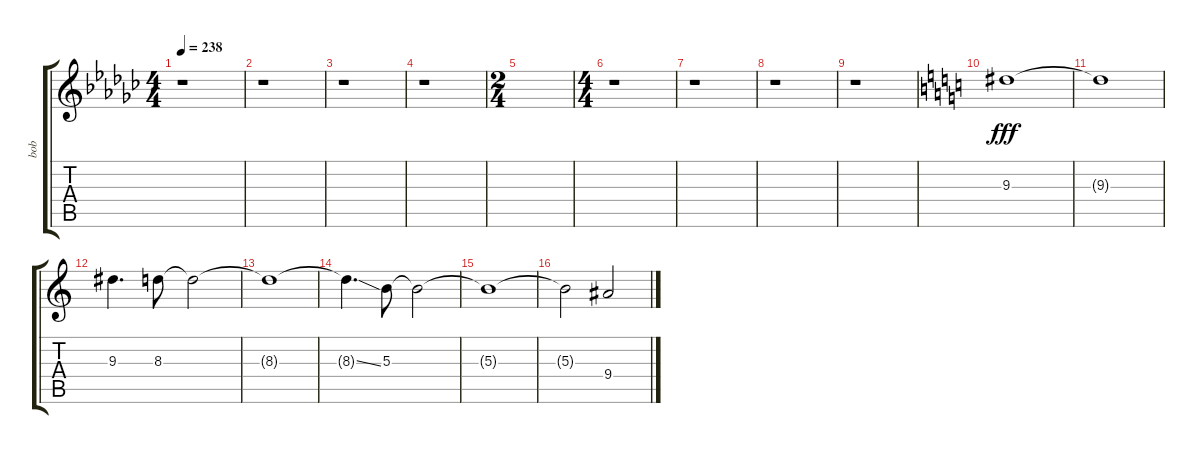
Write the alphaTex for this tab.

\track ("bob" "bob") {instrument distortionguitar}
\staff {score tabs}
\tuning (Eb4 Bb3 Gb3 Db3 Ab2 Db2) {hide}
\ts (4 4)
\tempo 238
\clef g2
\ks gb
r.1{dy f} |
r.1 |
r.1 |
r.1 |
\ts (2 4)
|
\ts (4 4)
r.1 |
r.1 |
r.1 |
r.1 |
\ks c
9.3.1{dy fff} |
9.3{t}.1 |
9.3.4{d} 8.3.8 8.3{t}.2 |
8.3{t}.1 |
8.3{ss t}.4{d} 5.3.8 5.3{t}.2 |
5.3{t}.1 |
5.3{t}.2 9.4.2
